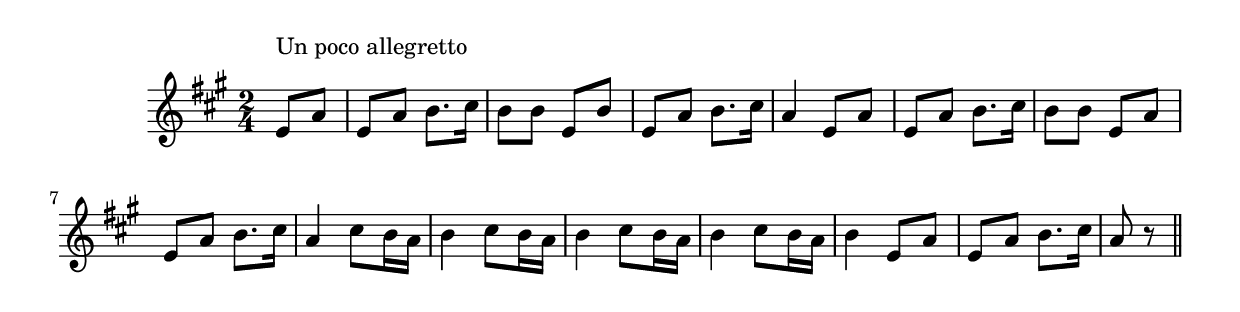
\version "2.19.49"
%{\header {
  title = "Arlequin Tient Sa Boutique (France)"
  composer = "anonymous"
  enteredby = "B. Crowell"
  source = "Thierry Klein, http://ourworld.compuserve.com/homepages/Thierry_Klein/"
}%}
\score{{\key a \major
\time 2/4
%{\tempo 8=130
%}\relative e' {
  \partial 4
  e8^\markup{\column { "Un poco allegretto" " " }} a | e a b8. cis16 | b8 b e, b' | e, a b8. cis16 |
  a4 e8 a | e8 a b8. cis16 | b8 b e, a | e a b8. cis16 | 
  a4 cis8 b16 a | b4 cis8 b16 a | b4 cis8 b16 a |
  b4 cis8 b16 a | b4 e,8 a | e a b8. cis16 | a8 r
  \bar "||"
}

}}